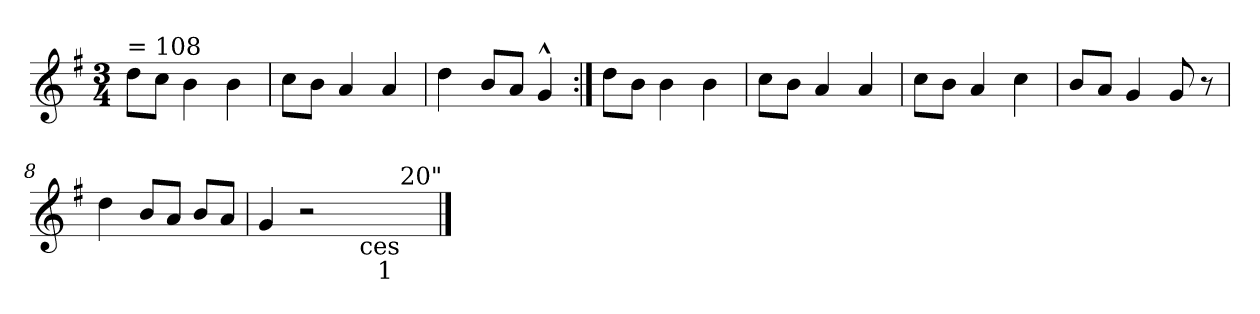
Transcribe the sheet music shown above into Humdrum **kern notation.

**kern
*part1
*staff1
*clefG2
*k[f#]
*G:
*M3/4
=1
!LO:TX:a:t== 108
8dd\L
8cc\J
4b\
4b\
=2
8cc\L
8b\J
4a/
4a/
=3
4dd\
8b/L
8a/J
4g^^/
!!LO:LB:g=z
=4:|!
8dd\L
8b\J
4b\
4b\
=5
8cc\L
8b\J
4a/
4a/
!!LO:LB:g=z
=6
8cc\L
8b\J
4a/
4cc\
=7
8b/L
8a/J
4g/
8g/
8r
!!LO:LB:g=z
=8
4dd\
8b/L
8a/J
8b/L
8a/J
=9
*^
*	*^
*	*	*^
4g/	2ryy	2ryy	2ryy
2r	.	.	.
.	16ryy	8ryy	8..ryy
!	!LO:TX:b:t=ces	!	!
.	8.ryy	.	.
!	!	!LO:TX:b:t=1	!
.	.	8ryy	.
!	!	!	!LO:TX:a:t=20"
.	.	.	32ryy
*v	*v	*v	*v
==
*-
